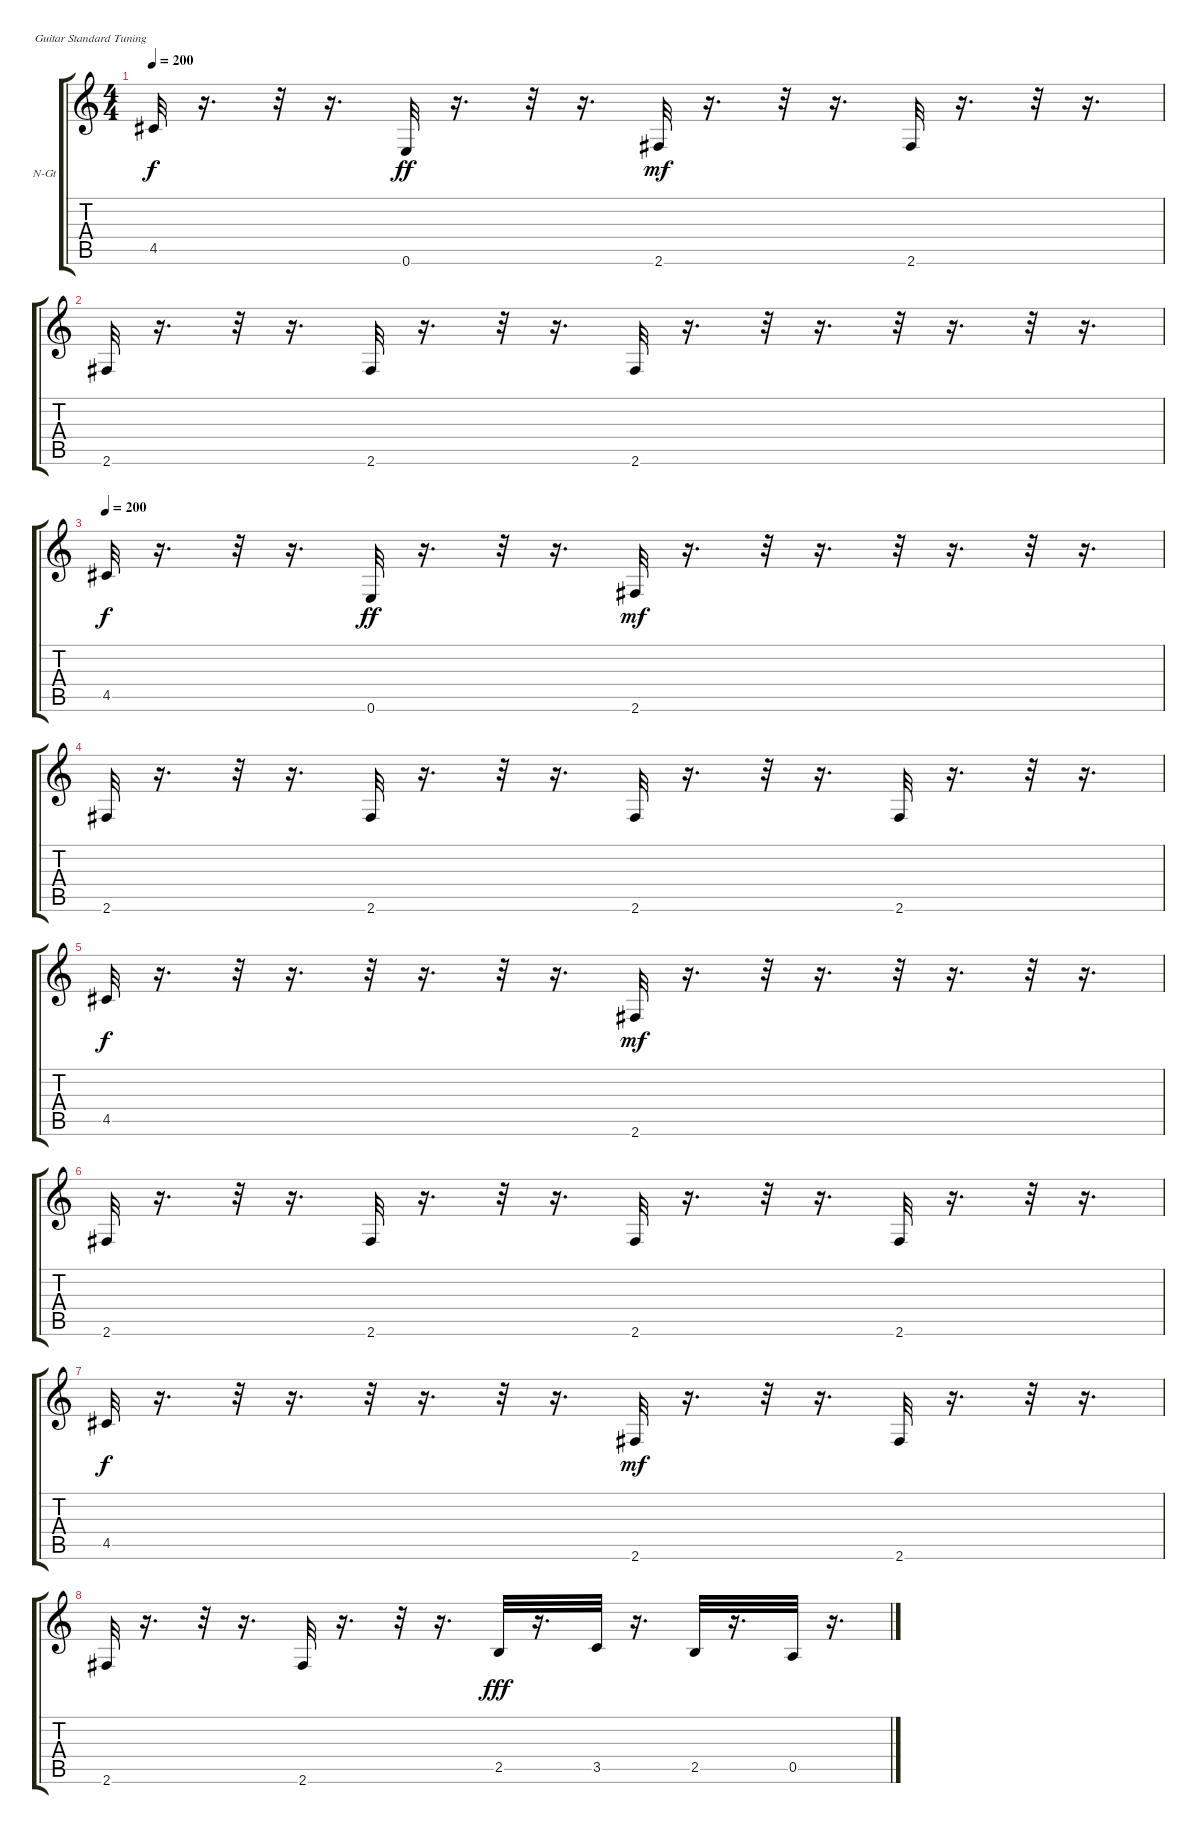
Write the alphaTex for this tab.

\bracketExtendMode groupsimilarinstruments
\firstSystemTrackNameOrientation horizontal
\otherSystemsTrackNameOrientation horizontal
\track ("Акустика" "N-Gt") {instrument acousticguitarnylon}
\staff {score tabs}
\tuning (E4 B3 G3 D3 A2 E2)
\ts (4 4)
\tempo 200
\clef g2
\ks c
4.5.32{dy f} r.16{d} r.32 r.16{d} 0.6.32{dy ff} r.16{d} r.32 r.16{d} 2.6.32{dy mf} r.16{d} r.32 r.16{d} 2.6.32 r.16{d} r.32 r.16{d} |
2.6.32 r.16{d} r.32 r.16{d} 2.6.32 r.16{d} r.32 r.16{d} 2.6.32 r.16{d} r.32 r.16{d} r.32 r.16{d} r.32 r.16{d} |
\tempo 200
4.5.32{dy f} r.16{d} r.32 r.16{d} 0.6.32{dy ff} r.16{d} r.32 r.16{d} 2.6.32{dy mf} r.16{d} r.32 r.16{d} r.32 r.16{d} r.32 r.16{d} |
2.6.32 r.16{d} r.32 r.16{d} 2.6.32 r.16{d} r.32 r.16{d} 2.6.32 r.16{d} r.32 r.16{d} 2.6.32 r.16{d} r.32 r.16{d} |
4.5.32{dy f} r.16{d} r.32 r.16{d} r.32 r.16{d} r.32 r.16{d} 2.6.32{dy mf} r.16{d} r.32 r.16{d} r.32 r.16{d} r.32 r.16{d} |
2.6.32 r.16{d} r.32 r.16{d} 2.6.32 r.16{d} r.32 r.16{d} 2.6.32 r.16{d} r.32 r.16{d} 2.6.32 r.16{d} r.32 r.16{d} |
4.5.32{dy f} r.16{d} r.32 r.16{d} r.32 r.16{d} r.32 r.16{d} 2.6.32{dy mf} r.16{d} r.32 r.16{d} 2.6.32 r.16{d} r.32 r.16{d} |
2.6.32 r.16{d} r.32 r.16{d} 2.6.32 r.16{d} r.32 r.16{d} 2.5.32{dy fff} r.16{d} 3.5.32 r.16{d} 2.5.32 r.16{d} 0.5.32 r.16{d}
